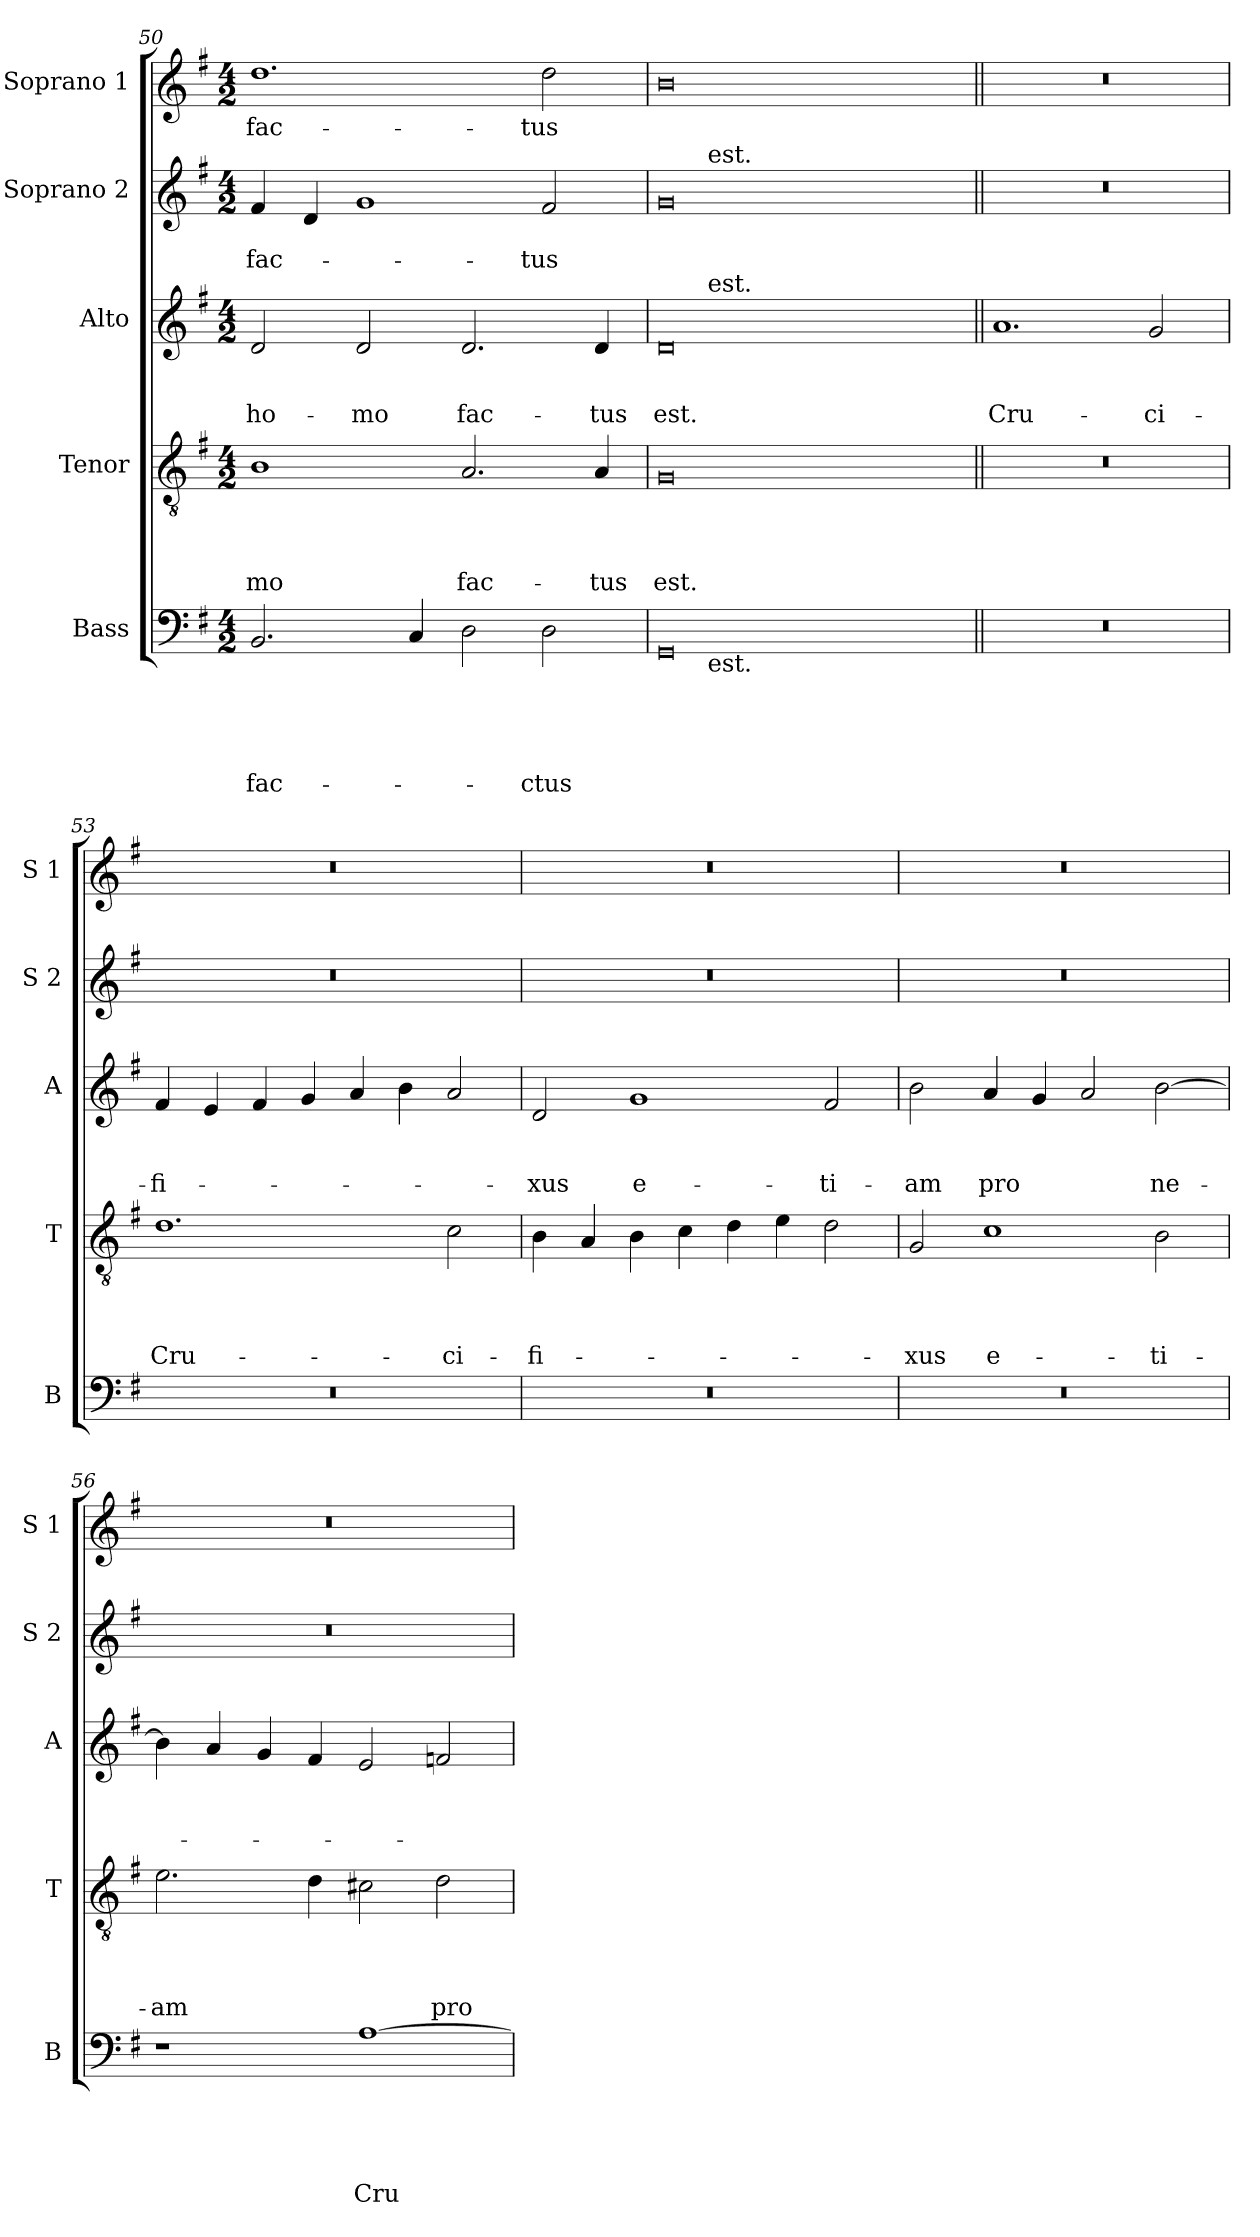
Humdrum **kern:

**kern	**text	**text	**text	**text	**text	**kern	**text	**text	**text	**text	**kern	**text	**text	**text	**kern	**text	**text	**kern	**text
*part5	*part5	*part5	*part5	*part5	*part5	*part4	*part4	*part4	*part4	*part4	*part3	*part3	*part3	*part3	*part2	*part2	*part2	*part1	*part1
*staff5	*staff5	*staff5	*staff5	*staff5	*staff5	*staff4	*staff4	*staff4	*staff4	*staff4	*staff3	*staff3	*staff3	*staff3	*staff2	*staff2	*staff2	*staff1	*staff1
*I"Bass	*	*	*	*	*	*I"Tenor	*	*	*	*	*I"Alto	*	*	*	*I"Soprano 2	*	*	*I"Soprano 1	*
*I'B	*	*	*	*	*	*I'T	*	*	*	*	*I'A	*	*	*	*I'S 2	*	*	*I'S 1	*
*clefF4	*	*	*	*	*	*clefGv2	*	*	*	*	*clefG2	*	*	*	*clefG2	*	*	*clefG2	*
*k[f#]	*	*	*	*	*	*k[f#]	*	*	*	*	*k[f#]	*	*	*	*k[f#]	*	*	*k[f#]	*
*G:	*	*	*	*	*	*G:	*	*	*	*	*G:	*	*	*	*G:	*	*	*G:	*
*M4/2	*	*	*	*	*	*M4/2	*	*	*	*	*M4/2	*	*	*	*M4/2	*	*	*M4/2	*
=50	=50	=50	=50	=50	=50	=50	=50	=50	=50	=50	=50	=50	=50	=50	=50	=50	=50	=50	=50
!	!	!	!	!	!LO:LY:b	!	!	!	!	!LO:LY:b	!	!	!	!LO:LY:b	!	!	!LO:LY:b	!	!LO:LY:b
2.BB/	.	.	.	.	fac-	1B	.	.	.	-mo	2d/	.	.	ho-	4f#/	.	fac-	1.dd	fac-
.	.	.	.	.	.	.	.	.	.	.	.	.	.	.	4d/	.	.	.	.
!	!	!	!	!	!	!	!	!	!	!	!	!	!	!LO:LY:b	!	!	!	!	!
.	.	.	.	.	.	.	.	.	.	.	2d/	.	.	-mo	1g	.	.	.	.
4C/	.	.	.	.	.	.	.	.	.	.	.	.	.	.	.	.	.	.	.
!	!	!	!	!	!	!	!	!	!	!LO:LY:b	!	!	!	!LO:LY:b	!	!	!	!	!
2D\	.	.	.	.	.	2.A/	.	.	.	fac-	2.d/	.	.	fac-	.	.	.	.	.
!	!	!	!	!	!LO:LY:b	!	!	!	!	!	!	!	!	!	!	!	!LO:LY:b	!	!LO:LY:b
2D\	.	.	.	.	-ctus	.	.	.	.	.	.	.	.	.	2f#/	.	-tus	2dd\	-tus
!	!	!	!	!	!	!	!	!	!	!LO:LY:b	!	!	!	!LO:LY:b	!	!	!	!	!
.	.	.	.	.	.	4A/	.	.	.	-tus	4d/	.	.	-tus	.	.	.	.	.
!!LO:LB:g=z
=51	=51	=51	=51	=51	=51	=51	=51	=51	=51	=51	=51	=51	=51	=51	=51	=51	=51	=51	=51
!	!	!	!	!	!	!	!	!	!	!LO:LY:b	!	!	!	!LO:LY:b	!	!	!	!	!
*^	*	*	*	*	*	*	*	*	*	*	*^	*	*	*	*^	*	*	*	*
0GG	8..ryy	.	.	.	.	.	0G	.	.	.	est.	0d	8..ryy	.	.	est.	0g	8..ryy	.	.	0b	.
!	!	!	!	!	!	!	!	!	!	!	!	!	!	!	!	!	!	!LO:TX:a:t=est.	!	!	!	!
!	!	!	!	!	!	!	!	!	!	!	!	!	!LO:TX:a:t=est.	!	!	!	!	!	!	!	!	!
!	!LO:TX:b:t=est.	!	!	!	!	!	!	!	!	!	!	!	!	!	!	!	!	!	!	!	!	!
.	1ryy	.	.	.	.	.	.	.	.	.	.	.	1ryy	.	.	.	.	1ryy	.	.	.	.
.	2ryy	.	.	.	.	.	.	.	.	.	.	.	2ryy	.	.	.	.	2ryy	.	.	.	.
.	4ryy	.	.	.	.	.	.	.	.	.	.	.	4ryy	.	.	.	.	4ryy	.	.	.	.
.	32ryy	.	.	.	.	.	.	.	.	.	.	.	32ryy	.	.	.	.	32ryy	.	.	.	.
=52||	=52||	=52||	=52||	=52||	=52||	=52||	=52||	=52||	=52||	=52||	=52||	=52||	=52||	=52||	=52||	=52||	=52||	=52||	=52||	=52||	=52||	=52||
!	!	!	!	!	!	!	!	!	!	!	!	!	!	!	!	!LO:LY:b	!	!	!	!	!	!
*	*	*	*	*	*	*	*	*	*	*	*	*v	*v	*	*	*	*	*	*	*	*	*
*v	*v	*	*	*	*	*	*	*	*	*	*	*	*	*	*	*v	*v	*	*	*	*
0r	.	.	.	.	.	0r	.	.	.	.	1.a	.	.	Cru-	0r	.	.	0r	.
!	!	!	!	!	!	!	!	!	!	!	!	!	!	!LO:LY:b	!	!	!	!	!
.	.	.	.	.	.	.	.	.	.	.	2g/	.	.	-ci-	.	.	.	.	.
=53	=53	=53	=53	=53	=53	=53	=53	=53	=53	=53	=53	=53	=53	=53	=53	=53	=53	=53	=53
!	!	!	!	!	!	!	!	!	!	!LO:LY:b	!	!	!	!LO:LY:b	!	!	!	!	!
0r	.	.	.	.	.	1.d	.	.	.	Cru-	4f#/	.	.	-fi-	0r	.	.	0r	.
.	.	.	.	.	.	.	.	.	.	.	4e/	.	.	.	.	.	.	.	.
.	.	.	.	.	.	.	.	.	.	.	4f#/	.	.	.	.	.	.	.	.
.	.	.	.	.	.	.	.	.	.	.	4g/	.	.	.	.	.	.	.	.
.	.	.	.	.	.	.	.	.	.	.	4a/	.	.	.	.	.	.	.	.
.	.	.	.	.	.	.	.	.	.	.	4b\	.	.	.	.	.	.	.	.
!	!	!	!	!	!	!	!	!	!	!LO:LY:b	!	!	!	!	!	!	!	!	!
.	.	.	.	.	.	2c\	.	.	.	-ci-	2a/	.	.	.	.	.	.	.	.
=54	=54	=54	=54	=54	=54	=54	=54	=54	=54	=54	=54	=54	=54	=54	=54	=54	=54	=54	=54
!	!	!	!	!	!	!	!	!	!	!LO:LY:b	!	!	!	!LO:LY:b	!	!	!	!	!
0r	.	.	.	.	.	4B\	.	.	.	-fi-	2d/	.	.	-xus	0r	.	.	0r	.
.	.	.	.	.	.	4A/	.	.	.	.	.	.	.	.	.	.	.	.	.
!	!	!	!	!	!	!	!	!	!	!	!	!	!	!LO:LY:b	!	!	!	!	!
.	.	.	.	.	.	4B\	.	.	.	.	1g	.	.	e-	.	.	.	.	.
.	.	.	.	.	.	4c\	.	.	.	.	.	.	.	.	.	.	.	.	.
.	.	.	.	.	.	4d\	.	.	.	.	.	.	.	.	.	.	.	.	.
.	.	.	.	.	.	4e\	.	.	.	.	.	.	.	.	.	.	.	.	.
!	!	!	!	!	!	!	!	!	!	!	!	!	!	!LO:LY:b	!	!	!	!	!
.	.	.	.	.	.	2d\	.	.	.	.	2f#/	.	.	-ti-	.	.	.	.	.
!!LO:LB:g=z
=55	=55	=55	=55	=55	=55	=55	=55	=55	=55	=55	=55	=55	=55	=55	=55	=55	=55	=55	=55
!	!	!	!	!	!	!	!	!	!	!LO:LY:b	!	!	!	!LO:LY:b	!	!	!	!	!
0r	.	.	.	.	.	2G/	.	.	.	-xus	2b\	.	.	-am	0r	.	.	0r	.
!	!	!	!	!	!	!	!	!	!	!LO:LY:b	!	!	!	!LO:LY:b	!	!	!	!	!
.	.	.	.	.	.	1c	.	.	.	e-	4a/	.	.	pro	.	.	.	.	.
.	.	.	.	.	.	.	.	.	.	.	4g/	.	.	.	.	.	.	.	.
.	.	.	.	.	.	.	.	.	.	.	2a/	.	.	.	.	.	.	.	.
!	!	!	!	!	!	!	!	!	!	!LO:LY:b	!	!	!	!LO:LY:b	!	!	!	!	!
.	.	.	.	.	.	2B\	.	.	.	-ti-	[>2b\	.	.	ne-	.	.	.	.	.
=56	=56	=56	=56	=56	=56	=56	=56	=56	=56	=56	=56	=56	=56	=56	=56	=56	=56	=56	=56
!	!	!	!	!	!	!	!	!	!	!LO:LY:b	!	!	!	!	!	!	!	!	!
1r	.	.	.	.	.	2.e\	.	.	.	-am	4b\]	.	.	.	0r	.	.	0r	.
.	.	.	.	.	.	.	.	.	.	.	4a/	.	.	.	.	.	.	.	.
.	.	.	.	.	.	.	.	.	.	.	4g/	.	.	.	.	.	.	.	.
.	.	.	.	.	.	4d\	.	.	.	.	4f#/	.	.	.	.	.	.	.	.
!	!	!	!	!	!LO:LY:b	!	!	!	!	!	!	!	!	!	!	!	!	!	!
[>1A	.	.	.	.	Cru-	2c#X\	.	.	.	.	2e/	.	.	.	.	.	.	.	.
!	!	!	!	!	!	!	!	!	!	!LO:LY:b	!	!	!	!	!	!	!	!	!
.	.	.	.	.	.	2d\	.	.	.	pro	2fn/	.	.	.	.	.	.	.	.
=	=	=	=	=	=	=	=	=	=	=	=	=	=	=	=	=	=	=	=
*-	*-	*-	*-	*-	*-	*-	*-	*-	*-	*-	*-	*-	*-	*-	*-	*-	*-	*-	*-
